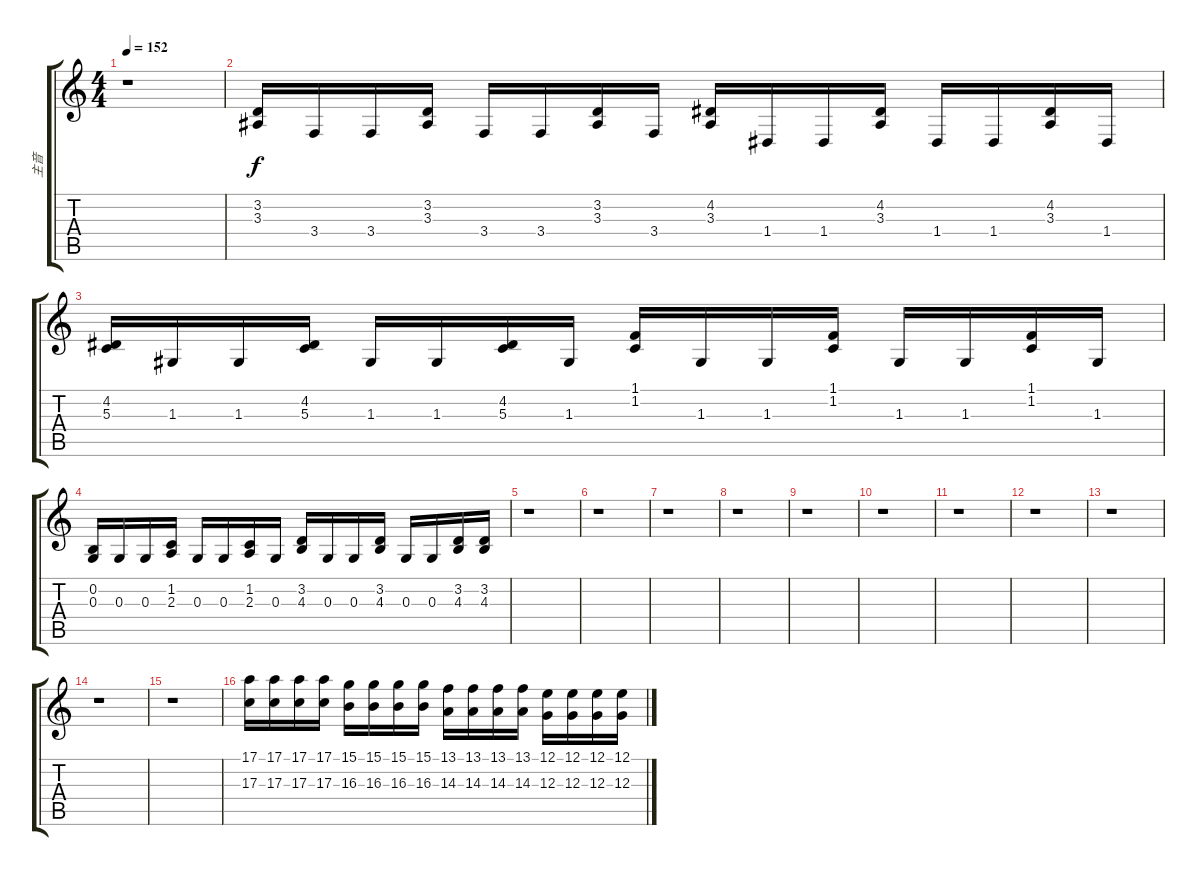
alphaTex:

\track ("主音" "主音") {instrument electricgrandpiano}
\staff {score tabs}
\tuning (E4 B3 G3 D3 A2 E2) {hide}
\ts (4 4)
\tempo 152
\clef g2
\ks c
r.1{dy f} |
(3.2 3.3).16 3.4.16 3.4.16 (3.2 3.3).16 3.4.16 3.4.16 (3.2 3.3).16 3.4.16 (4.2 3.3).16 1.4.16 1.4.16 (4.2 3.3).16 1.4.16 1.4.16 (4.2 3.3).16 1.4.16 |
(4.2 5.3).16 1.3.16 1.3.16 (4.2 5.3).16 1.3.16 1.3.16 (4.2 5.3).16 1.3.16 (1.1 1.2).16 1.3.16 1.3.16 (1.1 1.2).16 1.3.16 1.3.16 (1.1 1.2).16 1.3.16 |
(0.2 0.3).16 0.3.16 0.3.16 (1.2 2.3).16 0.3.16 0.3.16 (1.2 2.3).16 0.3.16 (3.2 4.3).16 0.3.16 0.3.16 (3.2 4.3).16 0.3.16 0.3.16 (3.2 4.3).16 (3.2 4.3).16 |
r.1 |
r.1 |
r.1 |
r.1 |
r.1 |
r.1 |
r.1 |
r.1 |
r.1 |
r.1 |
r.1 |
(17.1 17.3).16 (17.1 17.3).16 (17.1 17.3).16 (17.1 17.3).16 (15.1 16.3).16 (15.1 16.3).16 (15.1 16.3).16 (15.1 16.3).16 (13.1 14.3).16 (13.1 14.3).16 (13.1 14.3).16 (13.1 14.3).16 (12.1 12.3).16 (12.1 12.3).16 (12.1 12.3).16 (12.1 12.3).16
